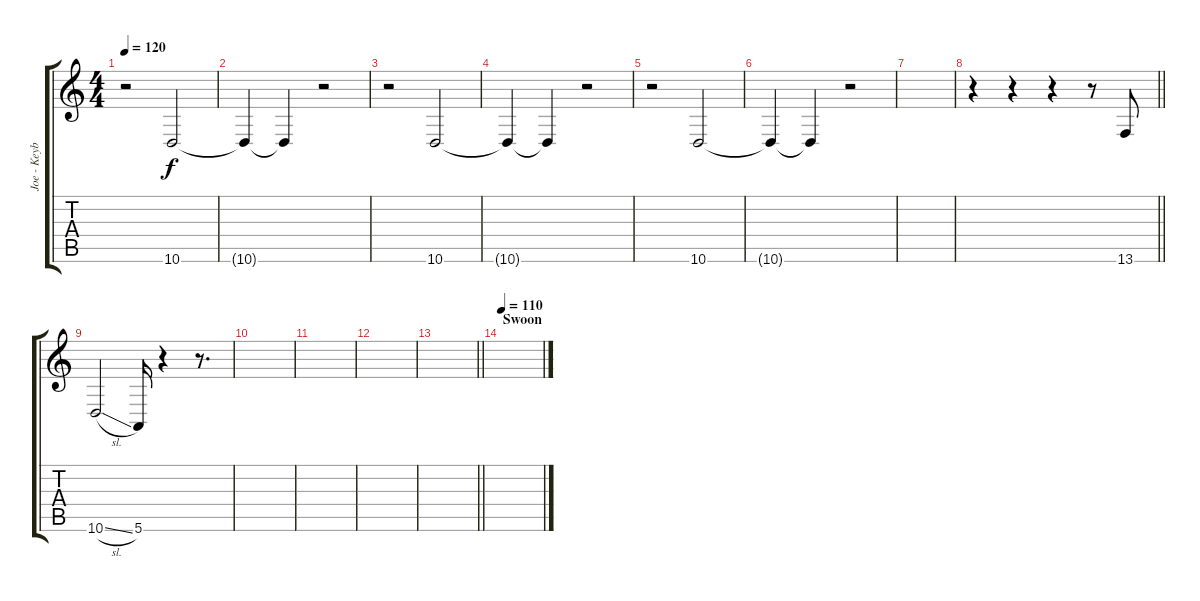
\track ("Joe - Keyboards" "Joe - Keyb") {instrument pad8sweep}
\staff {score tabs}
\tuning (E4 B3 G3 D3 A2 E2) {hide}
\ts (4 4)
\tempo 120
\clef g2
\ks c
r.2{dy f} 10.6.2{volume 16} |
10.6{t}.4{volume 0} 10.6{t}.4 r.2 |
r.2 10.6.2{volume 16} |
10.6{t}.4{volume 0} 10.6{t}.4 r.2 |
r.2 10.6.2{volume 16} |
10.6{t}.4{volume 0} 10.6{t}.4 r.2 |
|
\barLineRight lightlight
r.4 r.4 r.4 r.8 13.6.8{volume 16 instrument lead2sawtooth} |
10.6{sl}.2 5.6.16 r.4 r.8{d} |
|
|
|
\barLineRight lightlight
|
\section ("" "Swoon")
\tempo 110
